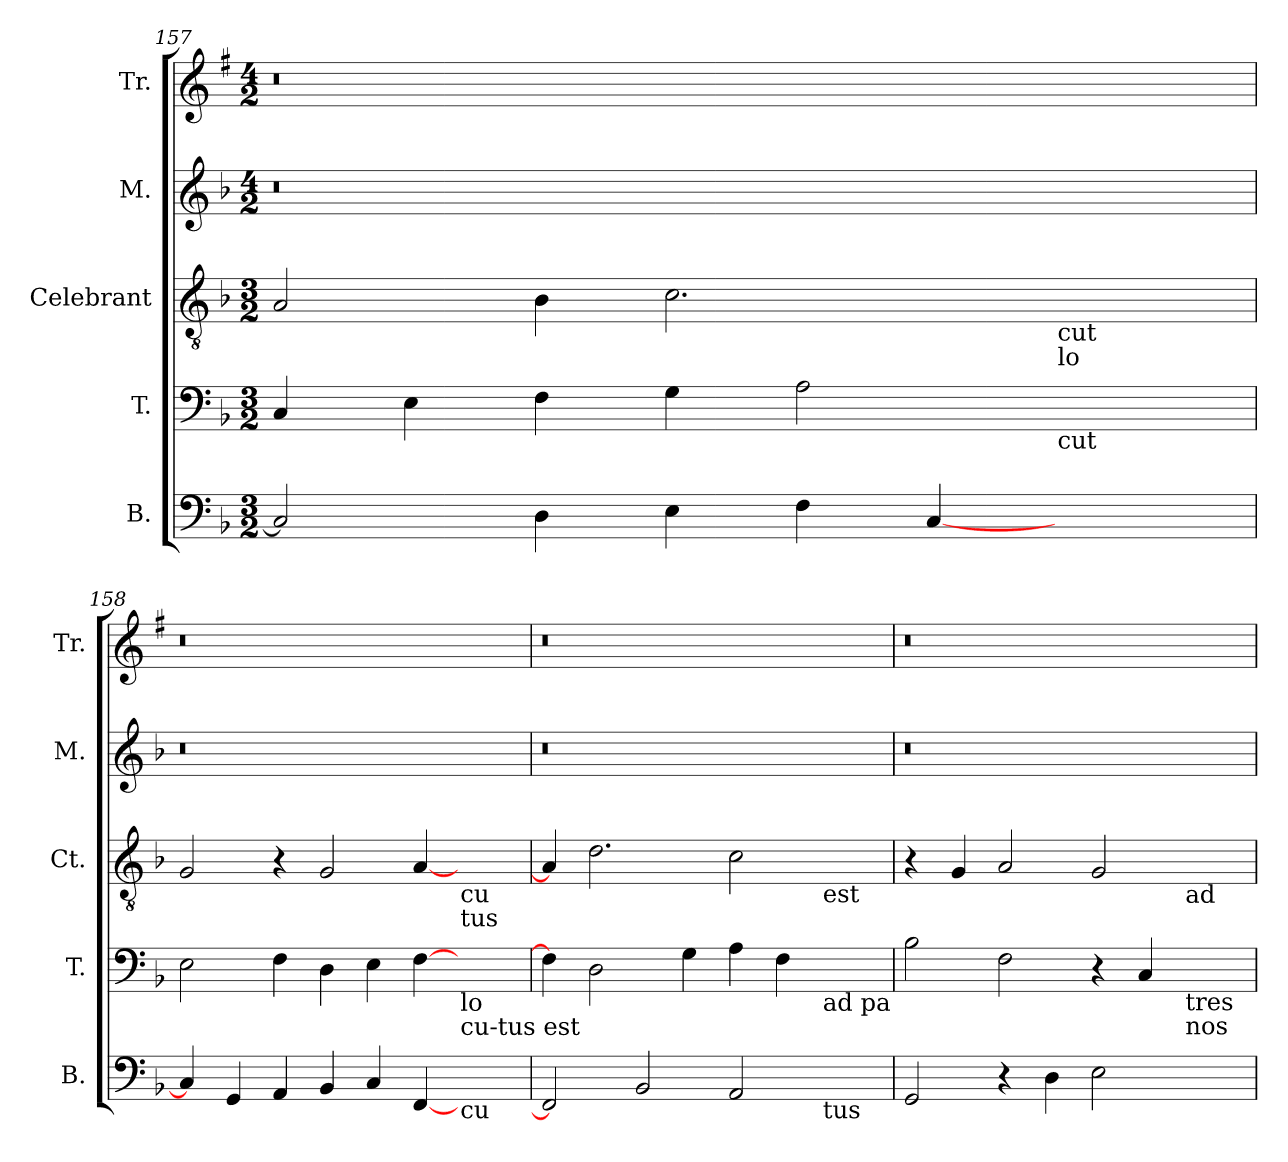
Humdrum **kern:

**kern	**kern	**kern	**kern	**kern
*part5	*part4	*part3	*part2	*part1
*staff5	*staff4	*staff3	*staff2	*staff1
*I"B.	*I"T.	*I"Celebrant	*I"M.	*I"Tr.
*I'B.	*I'T.	*I'Ct.	*I'M.	*I'Tr.
*clefF4	*clefF4	*clefGv2	*clefG2	*clefG2
*	*	*	*	*ITrd1c2
*k[b-]	*k[b-]	*k[b-]	*k[b-]	*k[b-]
*F:	*F:	*F:	*F:	*F:
*M3/2	*M3/2	*M3/2	*M4/2	*M4/2
=157	=157	=157	=157	=157
2C/]	4C/	2A/	0r	0r
.	4E\	.	.	.
4D\	4F\	4B-\	.	.
4E\	4G\	2.c\	.	.
4F\	2A\	.	.	.
[<4C/	.	.	.	.
!	!	!LO:TX:b:t=cut	!	!
!	!	!LO:TX:b:t=lo	!	!
!	!LO:TX:b:t=cut	!	!	!
2ryy	2ryy	2ryy	.	.
!!LO:LB:g=z
=158	=158	=158	=158	=158
4C/]	2E\	2G/	0r	0r
4GG/	.	.	.	.
4AA/	4F\	4r	.	.
4BB-/	4D\	2G/	.	.
4C/	4E\	.	.	.
[<4FF/	[>4F\	[<4A/	.	.
!	!	!LO:TX:b:t=cu	!	!
!	!	!LO:TX:b:t=tus	!	!
!	!LO:TX:b:t=lo	!	!	!
!	!LO:TX:b:t=cu-tus est	!	!	!
!LO:TX:b:t=cu	!	!	!	!
2ryy	2ryy	2ryy	.	.
=159	=159	=159	=159	=159
2FF/]	4F\]	4A/]	0r	0r
.	2D\	2.d\	.	.
2BB-/	.	.	.	.
.	4G\	.	.	.
2AA/	4A\	2c\	.	.
.	4F\	.	.	.
!	!	!LO:TX:b:t=est	!	!
!	!LO:TX:b:t=ad pa	!	!	!
!LO:TX:b:t=tus	!	!	!	!
2ryy	2ryy	2ryy	.	.
=160	=160	=160	=160	=160
2GG/	2B-\	4r	0r	0r
.	.	4G/	.	.
4r	2F\	2A/	.	.
4D\	.	.	.	.
2E\	4r	2G/	.	.
.	4C/	.	.	.
!	!	!LO:TX:b:t=ad	!	!
!	!LO:TX:b:t=tres	!	!	!
!	!LO:TX:b:t=nos	!	!	!
2ryy	2ryy	2ryy	.	.
=	=	=	=	=
*-	*-	*-	*-	*-
